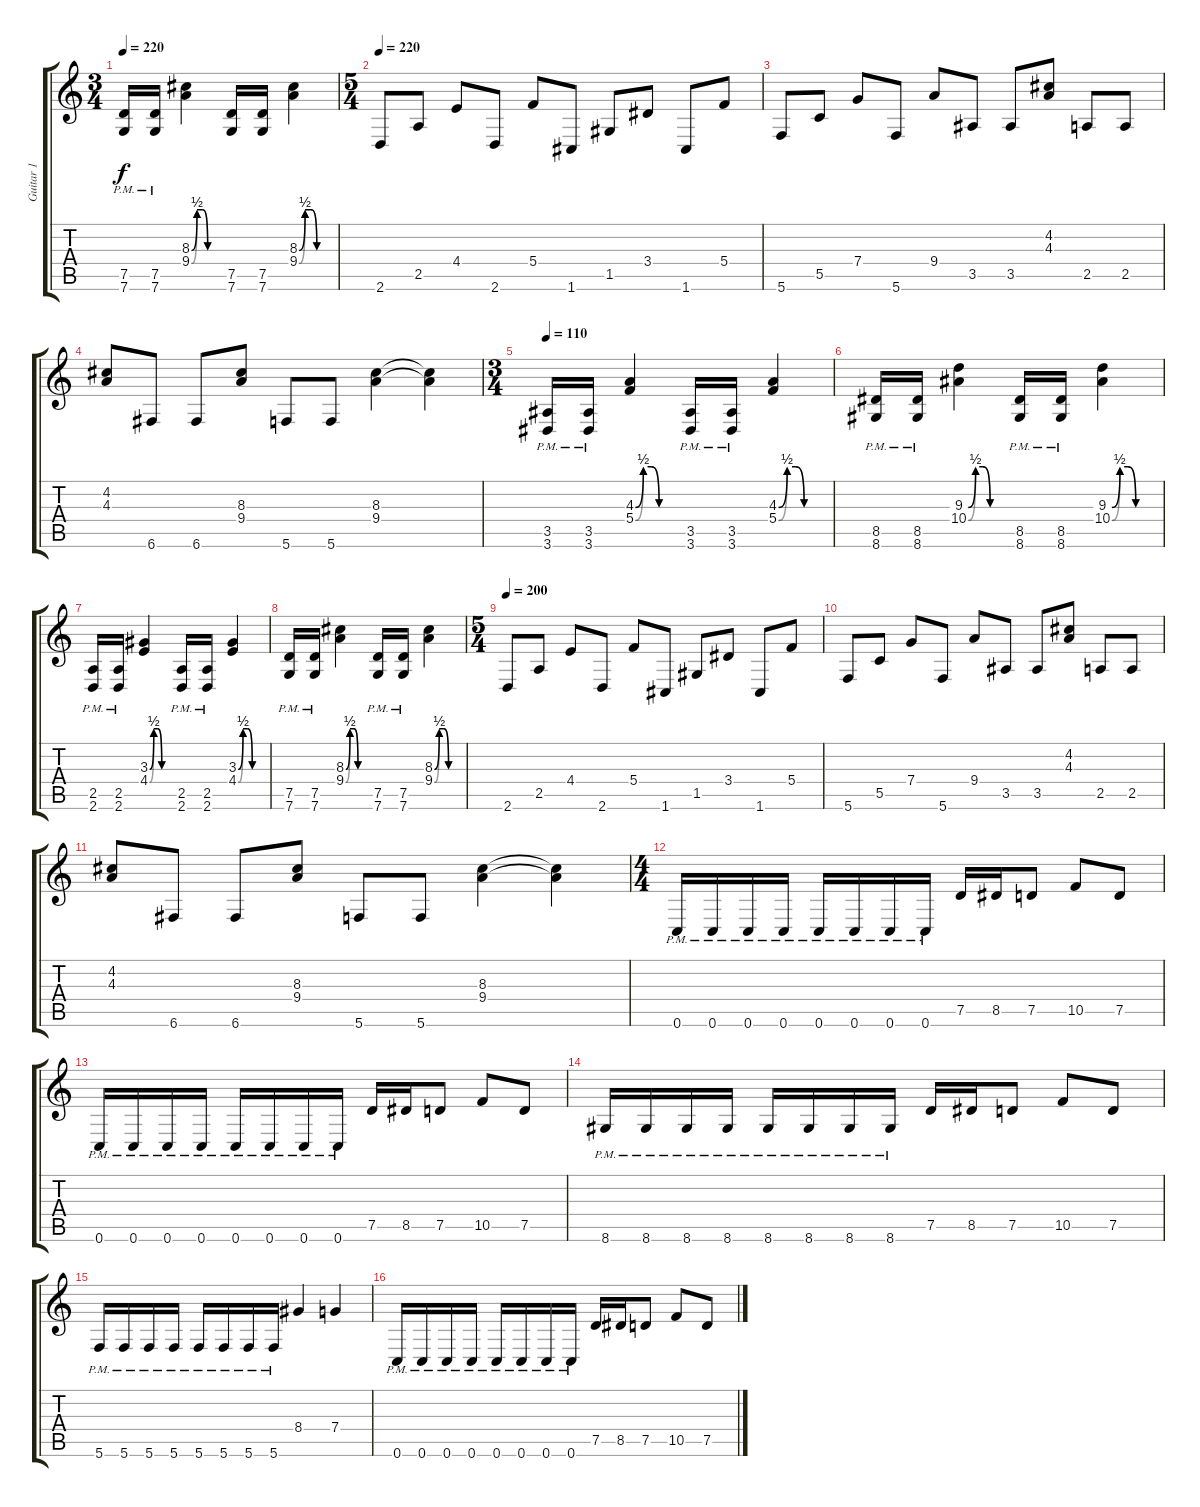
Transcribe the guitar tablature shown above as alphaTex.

\track ("Guitar 1" "Guitar 1") {instrument distortionguitar}
\staff {score tabs}
\tuning (D4 A3 F3 C3 G2 C2) {hide}
\ts (3 4)
\tempo 220
\clef g2
\ks c
(7.5 7.6{pm}).16{dy f} (7.5 7.6{pm}).16 (8.3{be (custom 0 0 10 2 20 2 30 0 60 0)} 9.4{be (custom 0 0 10 2 20 2 30 0 60 0)}).4 (7.5 7.6).16 (7.5 7.6).16 (8.3{be (custom 0 0 10 2 20 2 30 0 60 0)} 9.4{be (custom 0 0 10 2 20 2 30 0 60 0)}).4 |
\ts (5 4)
\tempo 200
\tempo 220
2.6.8 2.5.8 4.4.8 2.6.8 5.4.8 1.6.8 1.5.8 3.4.8 1.6.8 5.4.8 |
5.6.8 5.5.8 7.4.8 5.6.8 9.4.8 3.5.8 3.5.8 (4.2 4.3).8 2.5.8 2.5.8 |
(4.2 4.3).8 6.6.8 6.6.8 (8.3 9.4).8 5.6.8 5.6.8 (8.3 9.4).4 (8.3{t} 9.4{t}).4 |
\ts (3 4)
\tempo 110
(3.5 3.6{pm}).16 (3.5 3.6{pm}).16 (4.3{be (custom 0 0 10 2 20 2 30 0 60 0)} 5.4{be (custom 0 0 10 2 20 2 30 0 60 0)}).4 (3.5{pm} 3.6{pm}).16 (3.5{pm} 3.6{pm}).16 (4.3{be (custom 0 0 10 2 20 2 30 0 60 0)} 5.4{be (custom 0 0 10 2 20 2 30 0 60 0)}).4 |
(8.5 8.6{pm}).16 (8.5 8.6{pm}).16 (9.3{be (custom 0 0 10 2 20 2 30 0 60 0)} 10.4{be (custom 0 0 10 2 20 2 30 0 60 0)}).4 (8.5{pm} 8.6{pm}).16 (8.5{pm} 8.6{pm}).16 (9.3{be (custom 0 0 10 2 20 2 30 0 60 0)} 10.4{be (custom 0 0 10 2 20 2 30 0 60 0)}).4 |
(2.5 2.6{pm}).16 (2.5 2.6{pm}).16 (3.3{be (custom 0 0 10 2 20 2 30 0 60 0)} 4.4{be (custom 0 0 10 2 20 2 30 0 60 0)}).4 (2.5{pm} 2.6{pm}).16 (2.5{pm} 2.6{pm}).16 (3.3{be (custom 0 0 10 2 20 2 30 0 60 0)} 4.4{be (custom 0 0 10 2 20 2 30 0 60 0)}).4 |
(7.5 7.6{pm}).16 (7.5 7.6{pm}).16 (8.3{be (custom 0 0 10 2 20 2 30 0 60 0)} 9.4{be (custom 0 0 10 2 20 2 30 0 60 0)}).4 (7.5{pm} 7.6{pm}).16 (7.5{pm} 7.6{pm}).16 (8.3{be (custom 0 0 10 2 20 2 30 0 60 0)} 9.4{be (custom 0 0 10 2 20 2 30 0 60 0)}).4 |
\ts (5 4)
\tempo 200
2.6.8 2.5.8 4.4.8 2.6.8 5.4.8 1.6.8 1.5.8 3.4.8 1.6.8 5.4.8 |
5.6.8 5.5.8 7.4.8 5.6.8 9.4.8 3.5.8 3.5.8 (4.2 4.3).8 2.5.8 2.5.8 |
(4.2 4.3).8 6.6.8 6.6.8 (8.3 9.4).8 5.6.8 5.6.8 (8.3 9.4).4 (8.3{t} 9.4{t}).4 |
\ts (4 4)
0.6{pm}.16 0.6{pm}.16 0.6{pm}.16 0.6{pm}.16 0.6{pm}.16 0.6{pm}.16 0.6{pm}.16 0.6{pm}.16 7.5.16 8.5.16 7.5.8 10.5.8 7.5.8 |
0.6{pm}.16 0.6{pm}.16 0.6{pm}.16 0.6{pm}.16 0.6{pm}.16 0.6{pm}.16 0.6{pm}.16 0.6{pm}.16 7.5.16 8.5.16 7.5.8 10.5.8 7.5.8 |
8.6{pm}.16 8.6{pm}.16 8.6{pm}.16 8.6{pm}.16 8.6{pm}.16 8.6{pm}.16 8.6{pm}.16 8.6{pm}.16 7.5.16 8.5.16 7.5.8 10.5.8 7.5.8 |
5.6{pm}.16 5.6{pm}.16 5.6{pm}.16 5.6{pm}.16 5.6{pm}.16 5.6{pm}.16 5.6{pm}.16 5.6{pm}.16 8.4.4 7.4.4 |
0.6{pm}.16 0.6{pm}.16 0.6{pm}.16 0.6{pm}.16 0.6{pm}.16 0.6{pm}.16 0.6{pm}.16 0.6{pm}.16 7.5.16 8.5.16 7.5.8 10.5.8 7.5.8
